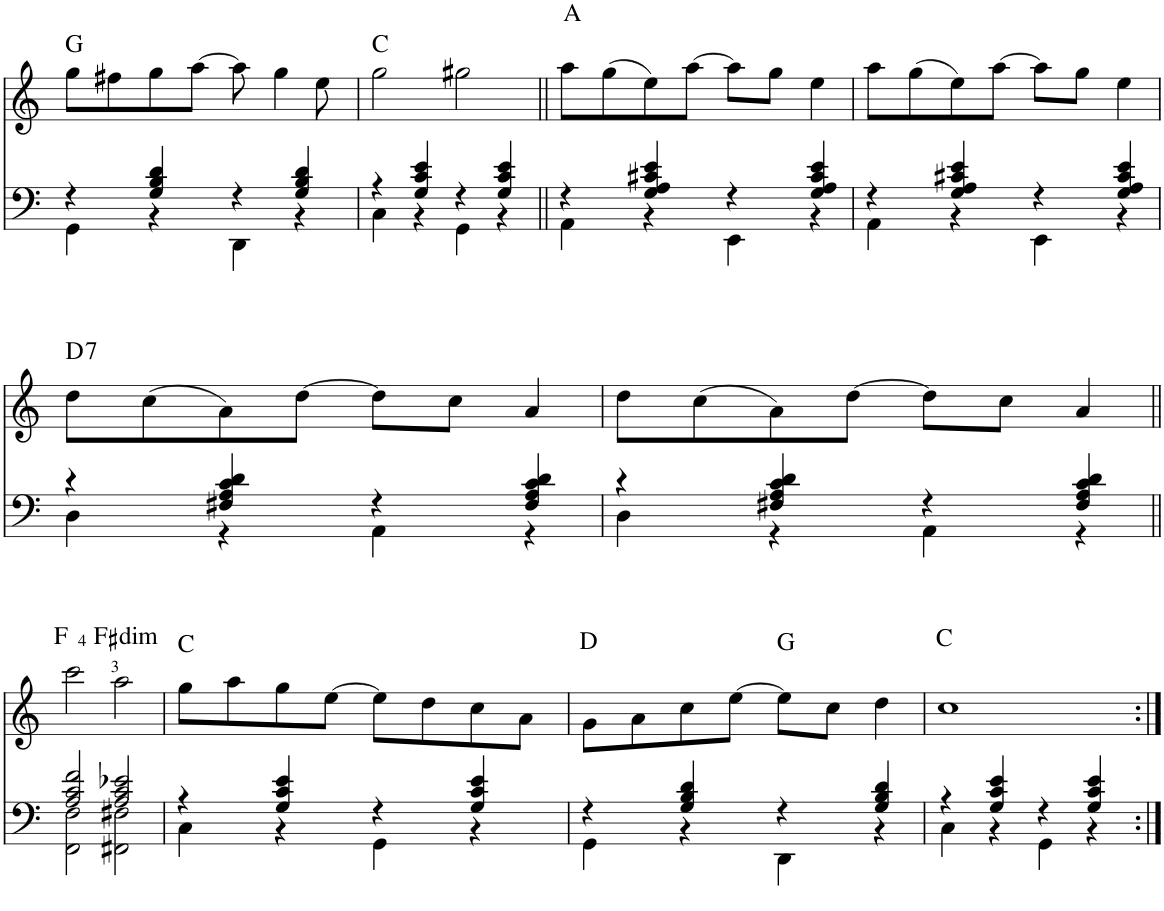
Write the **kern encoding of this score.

**kern	**kern	**harte
*part2	*part1	*part1
*staff2	*staff1	*
*I"Piano	*I"Mandolin	*
*I'Pno	*	*
!!LO:PB:g=z
*clefF4	*clefG2	*
*k[]	*k[]	*
*M4/4	*M4/4	*
=15	=15	=15
*^	*	*
4r	4GG\	8gg\L	G:maj
.	.	8ff#X\	.
4G/ 4B/ 4d/	4r	8gg\	.
.	.	[8aa\J	.
4r	4DD\	8aa\]	.
.	.	4gg\	.
4G/ 4B/ 4d/	4r	.	.
.	.	8ee\	.
=16	=16	=16	=16
4r	4C\	2gg\	C:maj
4G/ 4c/ 4e/	4r	.	.
4r	4GG\	2gg#X\	.
4G/ 4c/ 4e/	4r	.	.
=17||	=17||	=17||	=17||
4r	4AA\	8aa\L	A:maj
.	.	(8gg\	.
4G/ 4A/ 4c#X/ 4e/	4r	8ee\)	.
.	.	[8aa\J	.
4r	4EE\	8aa\L]	.
.	.	8gg\J	.
4G/ 4A/ 4c#/ 4e/	4r	4ee\	.
=18	=18	=18	=18
4r	4AA\	8aa\L	.
.	.	(8gg\	.
4G/ 4A/ 4c#X/ 4e/	4r	8ee\)	.
.	.	[8aa\J	.
4r	4EE\	8aa\L]	.
.	.	8gg\J	.
4G/ 4A/ 4c#/ 4e/	4r	4ee\	.
!!LO:LB:g=z
=19	=19	=19	=19
!	!	!	!LO:H:kt=7
4r	4D\	8dd\L	D:7
.	.	(8cc\	.
4F#X/ 4A/ 4c/ 4d/	4r	8a\)	.
.	.	[8dd\J	.
4r	4AA\	8dd\L]	.
.	.	8cc\J	.
4F#/ 4A/ 4c/ 4d/	4r	4a/	.
=20	=20	=20	=20
4r	4D\	8dd\L	.
.	.	(8cc\	.
4F#X/ 4A/ 4c/ 4d/	4r	8a\)	.
.	.	[8dd\J	.
4r	4AA\	8dd\L]	.
.	.	8cc\J	.
4F#/ 4A/ 4c/ 4d/	4r	4a/	.
!!LO:LB:g=z
=21||	=21||	=21||	=21||
2A/ 2c/ 2f/	2FF\ 2F\	2ccc\	F:maj
!	!	!	!LO:H:kt=dim
2A/ 2c/ 2e-X/	2FF#X\ 2F#X\	2aa\	F#:dim
=22	=22	=22	=22
4r	4C\	8gg\L	C:maj
.	.	8aa\	.
4G/ 4c/ 4e/	4r	8gg\	.
.	.	[8ee\J	.
4r	4GG\	8ee\L]	.
.	.	8dd\	.
4G/ 4c/ 4e/	4r	8cc\	.
.	.	8a\J	.
=23	=23	=23	=23
4r	4GG\	8g\L	D:maj
.	.	8a\	.
4G/ 4B/ 4d/	4r	8cc\	.
.	.	[8ee\J	.
4r	4DD\	8ee\L]	G:maj
.	.	8cc\J	.
4G/ 4B/ 4d/	4r	4dd\	.
=24	=24	=24	=24
4r	4C\	1cc	C:maj
4G/ 4c/ 4e/	4r	.	.
4r	4GG\	.	.
4G/ 4c/ 4e/	4r	.	.
*v	*v	*	*
=:|!	=:|!	=:|!
*-	*-	*-
